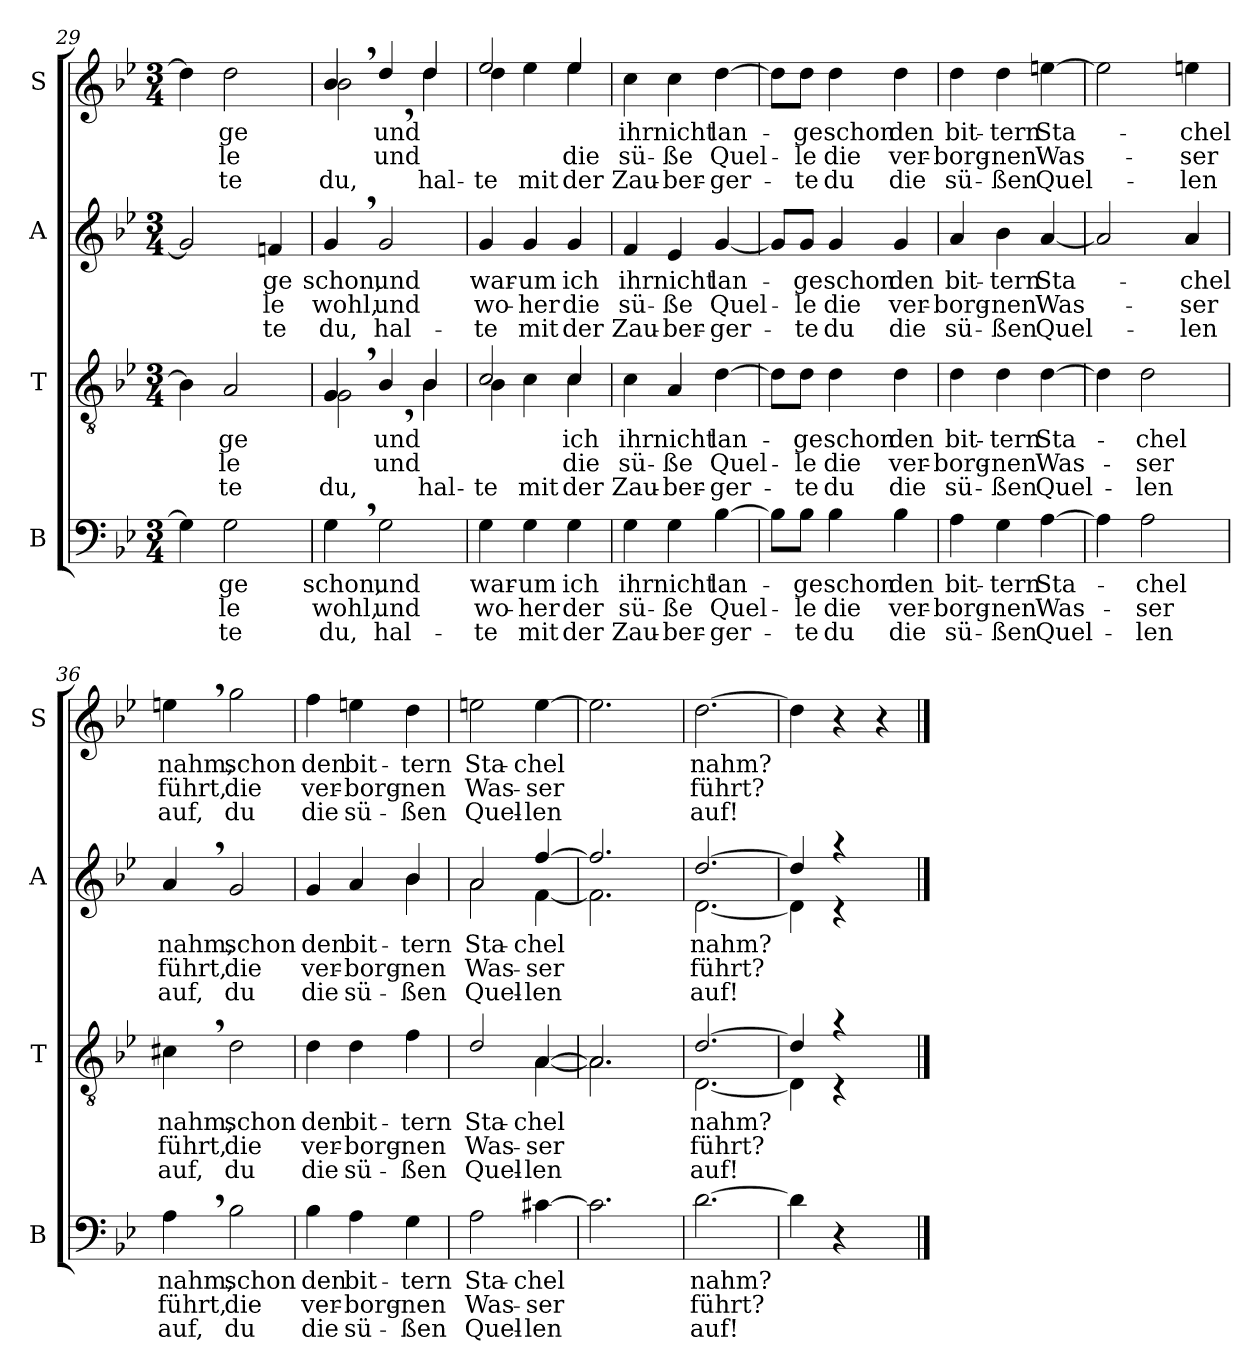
**kern	**text	**text	**text	**kern	**text	**text	**text	**kern	**text	**text	**text	**kern	**text	**text	**text
*part4	*part4	*part4	*part4	*part3	*part3	*part3	*part3	*part2	*part2	*part2	*part2	*part1	*part1	*part1	*part1
*staff4	*staff4	*staff4	*staff4	*staff3	*staff3	*staff3	*staff3	*staff2	*staff2	*staff2	*staff2	*staff1	*staff1	*staff1	*staff1
*I"B	*	*	*	*I"T	*	*	*	*I"A	*	*	*	*I"S	*	*	*
*I'B	*	*	*	*I'T	*	*	*	*I'A	*	*	*	*I'S	*	*	*
*clefF4	*	*	*	*clefGv2	*	*	*	*clefG2	*	*	*	*clefG2	*	*	*
*k[b-e-]	*	*	*	*k[b-e-]	*	*	*	*k[b-e-]	*	*	*	*k[b-e-]	*	*	*
*g:	*	*	*	*g:	*	*	*	*g:	*	*	*	*g:	*	*	*
*M3/4	*	*	*	*M3/4	*	*	*	*M3/4	*	*	*	*M3/4	*	*	*
=29	=29	=29	=29	=29	=29	=29	=29	=29	=29	=29	=29	=29	=29	=29	=29
4G\]	.	.	.	4B-\]	.	.	.	2g/]	.	.	.	4dd\]	.	.	.
!	!LO:LY:b	!LO:LY:b	!LO:LY:b	!	!LO:LY:b	!LO:LY:b	!LO:LY:b	!	!	!	!	!	!LO:LY:b	!LO:LY:b	!LO:LY:b
2G\	-ge	-le	-te	2A/	-ge	-le	-te	.	.	.	.	2dd\	-ge	-le	-te
!	!	!	!	!	!	!	!	!	!LO:LY:b	!LO:LY:b	!LO:LY:b	!	!	!	!
.	.	.	.	.	.	.	.	4fn/	-ge	-le	-te	.	.	.	.
=30	=30	=30	=30	=30	=30	=30	=30	=30	=30	=30	=30	=30	=30	=30	=30
!	!LO:LY:b	!LO:LY:b	!LO:LY:b	!	!LO:LY:b	!LO:LY:b	!	!	!	!	!	!	!	!	!
*	*	*	*	*^	*	*	*	*	*	*	*	*	*	*	*
!	!	!	!	!	!	!	!	!LO:LY:b	!	!LO:LY:b	!LO:LY:b	!LO:LY:b	!	!LO:LY:b	!LO:LY:b	!
*	*	*	*	*	*	*	*	*	*	*	*	*	*^	*	*	*
!	!	!	!	!	!	!	!	!	!	!	!	!	!	!	!	!	!LO:LY:b
4G,>\	schon,	wohl,	du,	4G,>/	2G,<\	.	.	du,	4g,>/	schon,	wohl,	du,	4b-,>/	2b-,<\	.	.	du,
!	!LO:LY:b	!LO:LY:b	!LO:LY:b	!	!	!LO:LY:b	!LO:LY:b	!	!	!LO:LY:b	!LO:LY:b	!LO:LY:b	!	!	!LO:LY:b	!LO:LY:b	!
2G\	und	und	hal-	4B-/	.	und	und	.	2g/	und	und	hal-	4dd/	.	und	und	.
!	!	!	!	!	!	!LO:LY:b	!LO:LY:b	!	!	!	!	!	!	!	!	!	!
!	!	!	!	!	!	!	!	!LO:LY:b	!	!	!	!	!	!	!LO:LY:b	!LO:LY:b	!
!	!	!	!	!	!	!	!	!	!	!	!	!	!	!	!	!	!LO:LY:b
.	.	.	.	4B-/	4B-\	.	.	hal-	.	.	.	.	4dd/	4dd\	.	.	hal-
!!LO:LB:g=z	!!
=31	=31	=31	=31	=31	=31	=31	=31	=31	=31	=31	=31	=31	=31	=31	=31	=31	=31
!	!LO:LY:b	!LO:LY:b	!LO:LY:b	!	!	!LO:LY:b	!LO:LY:b	!	!	!	!	!	!	!	!	!	!
!	!	!	!	!	!	!	!	!LO:LY:b	!	!LO:LY:b	!LO:LY:b	!LO:LY:b	!	!	!LO:LY:b	!LO:LY:b	!
!	!	!	!	!	!	!	!	!	!	!	!	!	!	!	!	!	!LO:LY:b
4G\	war-	wo-	-te	2c/	4B-\	.	.	te	4g/	war-	wo-	-te	2ee-/	4dd\	.	.	te
!	!LO:LY:b	!LO:LY:b	!LO:LY:b	!	!	!	!	!LO:LY:b	!	!LO:LY:b	!LO:LY:b	!LO:LY:b	!	!	!	!	!LO:LY:b
4G\	-um	-her	mit	.	4c\	.	.	mit	4g/	-um	-her	mit	.	4ee-\	.	.	mit
!	!LO:LY:b	!LO:LY:b	!LO:LY:b	!	!	!LO:LY:b	!LO:LY:b	!LO:LY:b	!	!LO:LY:b	!LO:LY:b	!LO:LY:b	!	!	!LO:LY:b	!LO:LY:b	!LO:LY:b
4G\	ich	der	der	4c/	4c\	ich	die	-der	4g/	ich	die	der	4ee-/	4ee-\	.	die	-der
=32	=32	=32	=32	=32	=32	=32	=32	=32	=32	=32	=32	=32	=32	=32	=32	=32	=32
!	!LO:LY:b	!LO:LY:b	!LO:LY:b	!	!	!LO:LY:b	!LO:LY:b	!LO:LY:b	!	!LO:LY:b	!LO:LY:b	!LO:LY:b	!	!	!LO:LY:b	!LO:LY:b	!LO:LY:b
*	*	*	*	*v	*v	*	*	*	*	*	*	*	*v	*v	*	*	*
4G\	ihr	sü-	Zau-	4c\	ihr	sü-	Zau-	4f/	ihr	sü-	Zau-	4cc\	ihr	sü-	Zau-
!	!LO:LY:b	!LO:LY:b	!LO:LY:b	!	!LO:LY:b	!LO:LY:b	!LO:LY:b	!	!LO:LY:b	!LO:LY:b	!LO:LY:b	!	!LO:LY:b	!LO:LY:b	!LO:LY:b
4G\	nicht	-ße	-ber-	4A/	nicht	-ße	-ber-	4e-/	nicht	-ße	-ber-	4cc\	nicht	-ße	-ber-
!	!LO:LY:b	!LO:LY:b	!LO:LY:b	!	!LO:LY:b	!LO:LY:b	!LO:LY:b	!	!LO:LY:b	!LO:LY:b	!LO:LY:b	!	!LO:LY:b	!LO:LY:b	!LO:LY:b
[4B-\	lan-	Quel-	-ger-	[4d\	lan-	Quel-	-ger-	[4g/	lan-	Quel-	-ger-	[4dd\	lan-	Quel-	-ger-
=33	=33	=33	=33	=33	=33	=33	=33	=33	=33	=33	=33	=33	=33	=33	=33
8B-\L]	.	.	.	8d\L]	.	.	.	8g/L]	.	.	.	8dd\L]	.	.	.
!	!LO:LY:b	!LO:LY:b	!LO:LY:b	!	!LO:LY:b	!LO:LY:b	!LO:LY:b	!	!LO:LY:b	!LO:LY:b	!LO:LY:b	!	!LO:LY:b	!LO:LY:b	!LO:LY:b
8B-\J	-ge	-le	-te	8d\J	-ge	-le	-te	8g/J	-ge	-le	-te	8dd\J	-ge	-le	-te
!	!LO:LY:b	!LO:LY:b	!LO:LY:b	!	!LO:LY:b	!LO:LY:b	!LO:LY:b	!	!LO:LY:b	!LO:LY:b	!LO:LY:b	!	!LO:LY:b	!LO:LY:b	!LO:LY:b
4B-\	schon	die	du	4d\	schon	die	du	4g/	schon	die	du	4dd\	schon	die	du
!	!LO:LY:b	!LO:LY:b	!LO:LY:b	!	!LO:LY:b	!LO:LY:b	!LO:LY:b	!	!LO:LY:b	!LO:LY:b	!LO:LY:b	!	!LO:LY:b	!LO:LY:b	!LO:LY:b
4B-\	den	ver-	die	4d\	den	ver-	die	4g/	den	ver-	die	4dd\	den	ver-	die
=34	=34	=34	=34	=34	=34	=34	=34	=34	=34	=34	=34	=34	=34	=34	=34
!	!LO:LY:b	!LO:LY:b	!LO:LY:b	!	!LO:LY:b	!LO:LY:b	!LO:LY:b	!	!LO:LY:b	!LO:LY:b	!LO:LY:b	!	!LO:LY:b	!LO:LY:b	!LO:LY:b
4A\	bit-	-borg-	sü-	4d\	bit-	-borg-	sü-	4a/	bit-	-borg-	sü-	4dd\	bit-	-borg-	sü-
!	!LO:LY:b	!LO:LY:b	!LO:LY:b	!	!LO:LY:b	!LO:LY:b	!LO:LY:b	!	!LO:LY:b	!LO:LY:b	!LO:LY:b	!	!LO:LY:b	!LO:LY:b	!LO:LY:b
4G\	-tern	-nen	-ßen	4d\	-tern	-nen	-ßen	4b-\	-tern	-nen	-ßen	4dd\	-tern	-nen	-ßen
!	!LO:LY:b	!LO:LY:b	!LO:LY:b	!	!LO:LY:b	!LO:LY:b	!LO:LY:b	!	!LO:LY:b	!LO:LY:b	!LO:LY:b	!	!LO:LY:b	!LO:LY:b	!LO:LY:b
[4A\	Sta-	Was-	Quel-	[4d\	Sta-	Was-	Quel-	[4a/	Sta-	Was-	Quel-	[4een\	Sta-	Was-	Quel-
=35	=35	=35	=35	=35	=35	=35	=35	=35	=35	=35	=35	=35	=35	=35	=35
4A\]	.	.	.	4d\]	.	.	.	2a/]	.	.	.	2ee\]	.	.	.
!	!LO:LY:b	!LO:LY:b	!LO:LY:b	!	!LO:LY:b	!LO:LY:b	!LO:LY:b	!	!	!	!	!	!	!	!
2A\	-chel	-ser	-len	2d\	-chel	-ser	-len	.	.	.	.	.	.	.	.
!	!	!	!	!	!	!	!	!	!LO:LY:b	!LO:LY:b	!LO:LY:b	!	!LO:LY:b	!LO:LY:b	!LO:LY:b
.	.	.	.	.	.	.	.	4a/	-chel	-ser	-len	4een\	-chel	-ser	-len
=36	=36	=36	=36	=36	=36	=36	=36	=36	=36	=36	=36	=36	=36	=36	=36
!	!LO:LY:b	!LO:LY:b	!LO:LY:b	!	!LO:LY:b	!LO:LY:b	!LO:LY:b	!	!LO:LY:b	!LO:LY:b	!LO:LY:b	!	!LO:LY:b	!LO:LY:b	!LO:LY:b
4A,>\	nahm,	führt,	auf,	4c#X,>\	nahm,	führt,	auf,	4a,>/	nahm,	führt,	auf,	4een,>\	nahm,	führt,	auf,
!	!LO:LY:b	!LO:LY:b	!LO:LY:b	!	!LO:LY:b	!LO:LY:b	!LO:LY:b	!	!LO:LY:b	!LO:LY:b	!LO:LY:b	!	!LO:LY:b	!LO:LY:b	!LO:LY:b
2B-\	schon	die	du	2d\	schon	die	du	2g/	schon	die	du	2gg\	schon	die	du
!!LO:LB:g=z
=37	=37	=37	=37	=37	=37	=37	=37	=37	=37	=37	=37	=37	=37	=37	=37
!	!LO:LY:b	!LO:LY:b	!LO:LY:b	!	!LO:LY:b	!LO:LY:b	!LO:LY:b	!	!LO:LY:b	!LO:LY:b	!LO:LY:b	!	!LO:LY:b	!LO:LY:b	!LO:LY:b
*	*	*	*	*	*	*	*	*^	*	*	*	*	*	*	*
4B-\	den	ver-	die	4d\	den	ver-	die	4g/	2ryy	den	ver-	die	4ff\	den	ver-	die
!	!LO:LY:b	!LO:LY:b	!LO:LY:b	!	!LO:LY:b	!LO:LY:b	!LO:LY:b	!	!	!LO:LY:b	!LO:LY:b	!LO:LY:b	!	!LO:LY:b	!LO:LY:b	!LO:LY:b
4A\	bit-	-borg-	sü-	4d\	bit-	-borg-	sü-	4a/	.	bit-	-borg-	sü-	4een\	bit-	-borg-	sü-
!	!LO:LY:b	!LO:LY:b	!LO:LY:b	!	!LO:LY:b	!LO:LY:b	!LO:LY:b	!	!	!LO:LY:b	!LO:LY:b	!LO:LY:b	!	!LO:LY:b	!LO:LY:b	!LO:LY:b
4G\	-tern	-nen	-ßen	4f\	-tern	-nen	-ßen	4b-/	4b-\	-tern	-nen	-ßen	4dd\	-tern	-nen	-ßen
=38	=38	=38	=38	=38	=38	=38	=38	=38	=38	=38	=38	=38	=38	=38	=38	=38
!	!LO:LY:b	!LO:LY:b	!LO:LY:b	!	!LO:LY:b	!LO:LY:b	!LO:LY:b	!	!	!LO:LY:b	!LO:LY:b	!LO:LY:b	!	!LO:LY:b	!LO:LY:b	!LO:LY:b
*	*	*	*	*^	*	*	*	*	*	*	*	*	*	*	*	*
2A\	Sta-	Was-	Quel-	2d/	2ryy	Sta-	Was-	Quel-	2a/	2a\	Sta-	Was-	Quel-	2een\	Sta-	Was-	Quel-
!	!LO:LY:b	!LO:LY:b	!LO:LY:b	!	!	!LO:LY:b	!LO:LY:b	!LO:LY:b	!	!	!LO:LY:b	!LO:LY:b	!LO:LY:b	!	!LO:LY:b	!LO:LY:b	!LO:LY:b
[4c#X\	-chel	-ser	-len	[>4A/	[<4A\	-chel	-ser	-len	[>4ff/	[<4f\	-chel	-ser	-len	[4ee\	-chel	-ser	-len
=39	=39	=39	=39	=39	=39	=39	=39	=39	=39	=39	=39	=39	=39	=39	=39	=39	=39
2.c#\]	.	.	.	2.A/]	2.A\]	.	.	.	2.ff/]	2.f\]	.	.	.	2.ee\]	.	.	.
=40	=40	=40	=40	=40	=40	=40	=40	=40	=40	=40	=40	=40	=40	=40	=40	=40	=40
!	!LO:LY:b	!LO:LY:b	!LO:LY:b	!	!	!LO:LY:b	!LO:LY:b	!LO:LY:b	!	!	!LO:LY:b	!LO:LY:b	!LO:LY:b	!	!LO:LY:b	!LO:LY:b	!LO:LY:b
[2.d\	nahm?	führt?	auf!	[>2.d/	[<2.D\	nahm?	führt?	auf!	[>2.dd/	[<2.d\	nahm?	führt?	auf!	[2.dd\	nahm?	führt?	auf!
=41	=41	=41	=41	=41	=41	=41	=41	=41	=41	=41	=41	=41	=41	=41	=41	=41	=41
4d\]	.	.	.	4d/]	4D\]	.	.	.	4dd/]	4d\]	.	.	.	4dd\]	.	.	.
4r	.	.	.	4ra	4rC	.	.	.	4raa	4rc	.	.	.	4r	.	.	.
4ryy	.	.	.	4ryy	4ryy	.	.	.	4ryy	4ryy	.	.	.	4r	.	.	.
*	*	*	*	*v	*v	*	*	*	*	*	*	*	*	*	*	*	*
*	*	*	*	*	*	*	*	*v	*v	*	*	*	*	*	*	*
==	==	==	==	==	==	==	==	==	==	==	==	==	==	==	==
*-	*-	*-	*-	*-	*-	*-	*-	*-	*-	*-	*-	*-	*-	*-	*-
